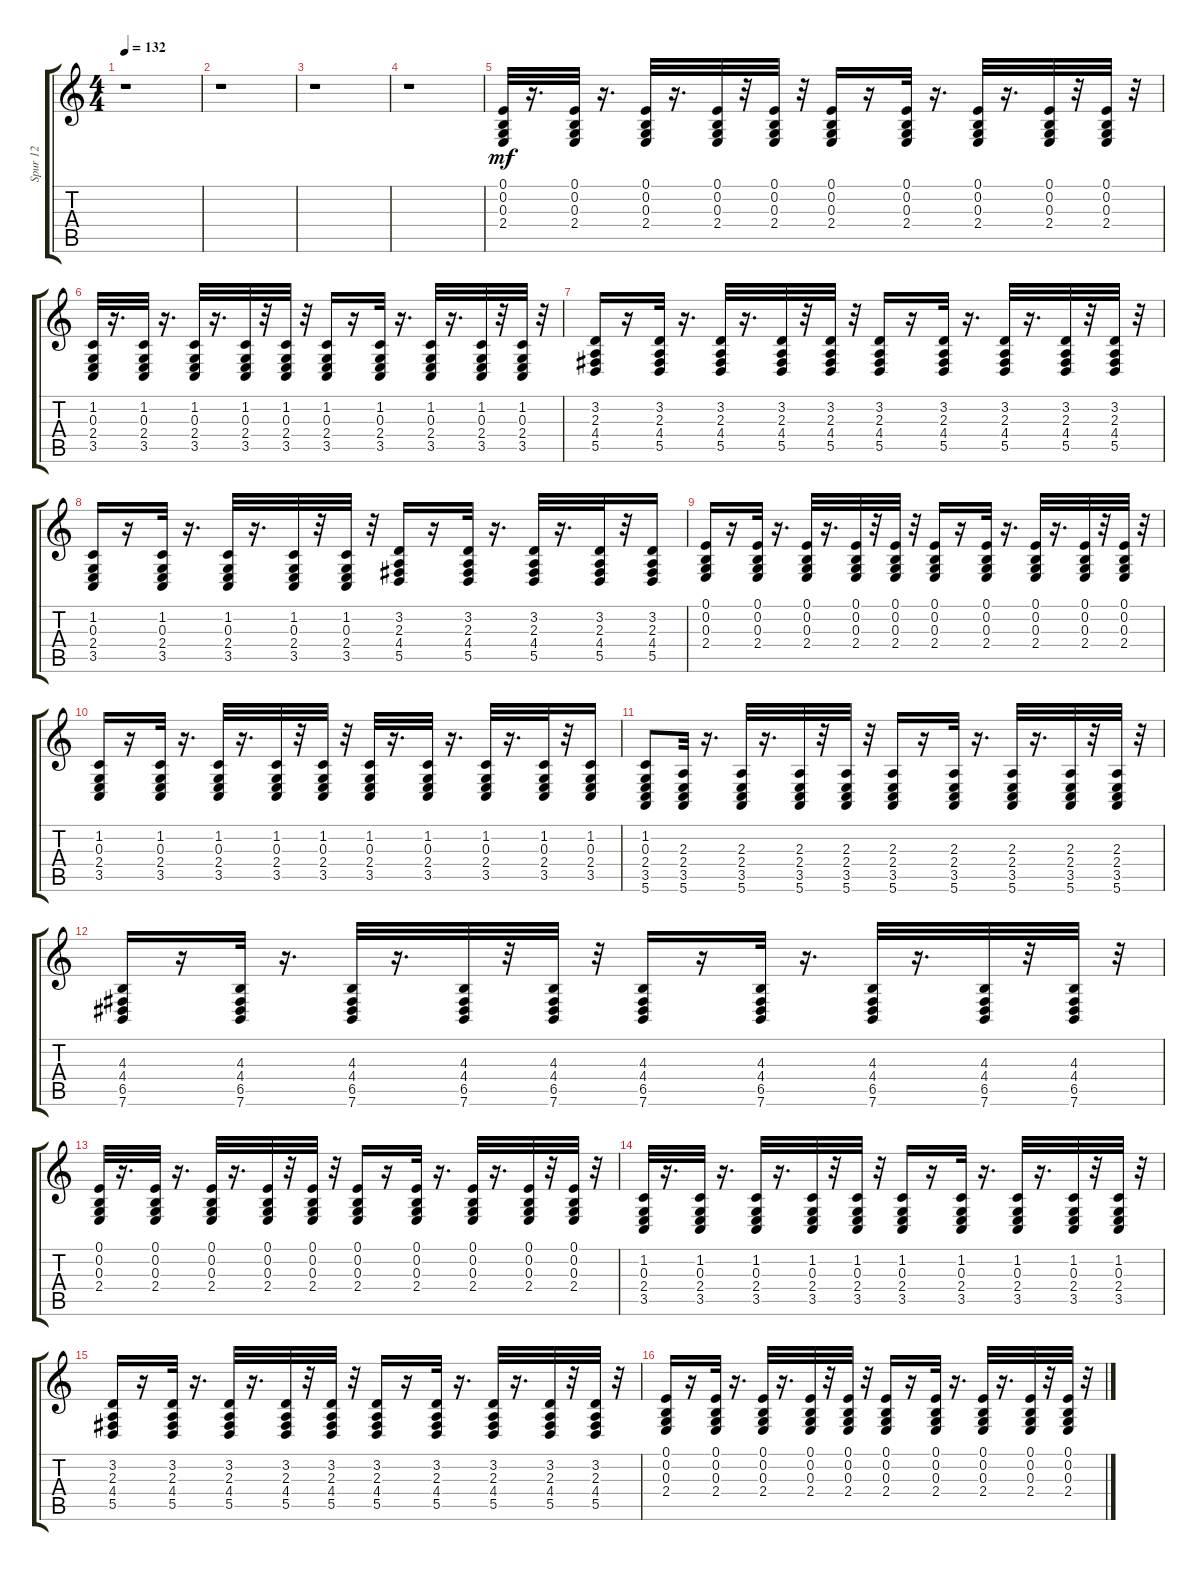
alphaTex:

\track ("Spur 12" "Spur 12") {instrument lead2sawtooth}
\staff {score tabs}
\tuning (E4 B3 G3 D3 A2 E2) {hide}
\ts (4 4)
\tempo 132
\clef g2
\ks c
r.1{dy mf} |
r.1 |
r.1 |
r.1 |
(0.1 0.2 0.3 2.4).32 r.16{d} (0.1 0.2 0.3 2.4).32 r.16{d} (0.1 0.2 0.3 2.4).32 r.16{d} (0.1 0.2 0.3 2.4).32 r.32 (0.1 0.2 0.3 2.4).32 r.32 (0.1 0.2 0.3 2.4).16 r.16 (0.1 0.2 0.3 2.4).32 r.16{d} (0.1 0.2 0.3 2.4).32 r.16{d} (0.1 0.2 0.3 2.4).32 r.32 (0.1 0.2 0.3 2.4).32 r.32 |
(1.2 0.3 2.4 3.5).32 r.16{d} (1.2 0.3 2.4 3.5).32 r.16{d} (1.2 0.3 2.4 3.5).32 r.16{d} (1.2 0.3 2.4 3.5).32 r.32 (1.2 0.3 2.4 3.5).32 r.32 (1.2 0.3 2.4 3.5).16 r.16 (1.2 0.3 2.4 3.5).32 r.16{d} (1.2 0.3 2.4 3.5).32 r.16{d} (1.2 0.3 2.4 3.5).32 r.32 (1.2 0.3 2.4 3.5).32 r.32 |
(3.2 2.3 4.4 5.5).16 r.16 (3.2 2.3 4.4 5.5).32 r.16{d} (3.2 2.3 4.4 5.5).32 r.16{d} (3.2 2.3 4.4 5.5).32 r.32 (3.2 2.3 4.4 5.5).32 r.32 (3.2 2.3 4.4 5.5).16 r.16 (3.2 2.3 4.4 5.5).32 r.16{d} (3.2 2.3 4.4 5.5).32 r.16{d} (3.2 2.3 4.4 5.5).32 r.32 (3.2 2.3 4.4 5.5).32 r.32 |
(1.2 0.3 2.4 3.5).16 r.16 (1.2 0.3 2.4 3.5).32 r.16{d} (1.2 0.3 2.4 3.5).32 r.16{d} (1.2 0.3 2.4 3.5).32 r.32 (1.2 0.3 2.4 3.5).32 r.32 (3.2 2.3 4.4 5.5).16 r.16 (3.2 2.3 4.4 5.5).32 r.16{d} (3.2 2.3 4.4 5.5).32 r.16{d} (3.2 2.3 4.4 5.5).32 r.32 (3.2 2.3 4.4 5.5).16 |
(0.1 0.2 0.3 2.4).16 r.16 (0.1 0.2 0.3 2.4).32 r.16{d} (0.1 0.2 0.3 2.4).32 r.16{d} (0.1 0.2 0.3 2.4).32 r.32 (0.1 0.2 0.3 2.4).32 r.32 (0.1 0.2 0.3 2.4).16 r.16 (0.1 0.2 0.3 2.4).32 r.16{d} (0.1 0.2 0.3 2.4).32 r.16{d} (0.1 0.2 0.3 2.4).32 r.32 (0.1 0.2 0.3 2.4).32 r.32 |
(1.2 0.3 2.4 3.5).16 r.16 (1.2 0.3 2.4 3.5).32 r.16{d} (1.2 0.3 2.4 3.5).32 r.16{d} (1.2 0.3 2.4 3.5).32 r.32 (1.2 0.3 2.4 3.5).32 r.32 (1.2 0.3 2.4 3.5).32 r.16{d} (1.2 0.3 2.4 3.5).32 r.16{d} (1.2 0.3 2.4 3.5).32 r.16{d} (1.2 0.3 2.4 3.5).32 r.32 (1.2 0.3 2.4 3.5).16 |
(1.2 0.3 2.4 3.5 5.6).8 (2.3 2.4 3.5 5.6).32 r.16{d} (2.3 2.4 3.5 5.6).32 r.16{d} (2.3 2.4 3.5 5.6).32 r.32 (2.3 2.4 3.5 5.6).32 r.32 (2.3 2.4 3.5 5.6).16 r.16 (2.3 2.4 3.5 5.6).32 r.16{d} (2.3 2.4 3.5 5.6).32 r.16{d} (2.3 2.4 3.5 5.6).32 r.32 (2.3 2.4 3.5 5.6).32 r.32 |
(4.3 4.4 6.5 7.6).16 r.16 (4.3 4.4 6.5 7.6).32 r.16{d} (4.3 4.4 6.5 7.6).32 r.16{d} (4.3 4.4 6.5 7.6).32 r.32 (4.3 4.4 6.5 7.6).32 r.32 (4.3 4.4 6.5 7.6).16 r.16 (4.3 4.4 6.5 7.6).32 r.16{d} (4.3 4.4 6.5 7.6).32 r.16{d} (4.3 4.4 6.5 7.6).32 r.32 (4.3 4.4 6.5 7.6).32 r.32 |
(0.1 0.2 0.3 2.4).32 r.16{d} (0.1 0.2 0.3 2.4).32 r.16{d} (0.1 0.2 0.3 2.4).32 r.16{d} (0.1 0.2 0.3 2.4).32 r.32 (0.1 0.2 0.3 2.4).32 r.32 (0.1 0.2 0.3 2.4).16 r.16 (0.1 0.2 0.3 2.4).32 r.16{d} (0.1 0.2 0.3 2.4).32 r.16{d} (0.1 0.2 0.3 2.4).32 r.32 (0.1 0.2 0.3 2.4).32 r.32 |
(1.2 0.3 2.4 3.5).32 r.16{d} (1.2 0.3 2.4 3.5).32 r.16{d} (1.2 0.3 2.4 3.5).32 r.16{d} (1.2 0.3 2.4 3.5).32 r.32 (1.2 0.3 2.4 3.5).32 r.32 (1.2 0.3 2.4 3.5).16 r.16 (1.2 0.3 2.4 3.5).32 r.16{d} (1.2 0.3 2.4 3.5).32 r.16{d} (1.2 0.3 2.4 3.5).32 r.32 (1.2 0.3 2.4 3.5).32 r.32 |
(3.2 2.3 4.4 5.5).16 r.16 (3.2 2.3 4.4 5.5).32 r.16{d} (3.2 2.3 4.4 5.5).32 r.16{d} (3.2 2.3 4.4 5.5).32 r.32 (3.2 2.3 4.4 5.5).32 r.32 (3.2 2.3 4.4 5.5).16 r.16 (3.2 2.3 4.4 5.5).32 r.16{d} (3.2 2.3 4.4 5.5).32 r.16{d} (3.2 2.3 4.4 5.5).32 r.32 (3.2 2.3 4.4 5.5).32 r.32 |
(0.1 0.2 0.3 2.4).16 r.16 (0.1 0.2 0.3 2.4).32 r.16{d} (0.1 0.2 0.3 2.4).32 r.16{d} (0.1 0.2 0.3 2.4).32 r.32 (0.1 0.2 0.3 2.4).32 r.32 (0.1 0.2 0.3 2.4).16 r.16 (0.1 0.2 0.3 2.4).32 r.16{d} (0.1 0.2 0.3 2.4).32 r.16{d} (0.1 0.2 0.3 2.4).32 r.32 (0.1 0.2 0.3 2.4).32 r.32
